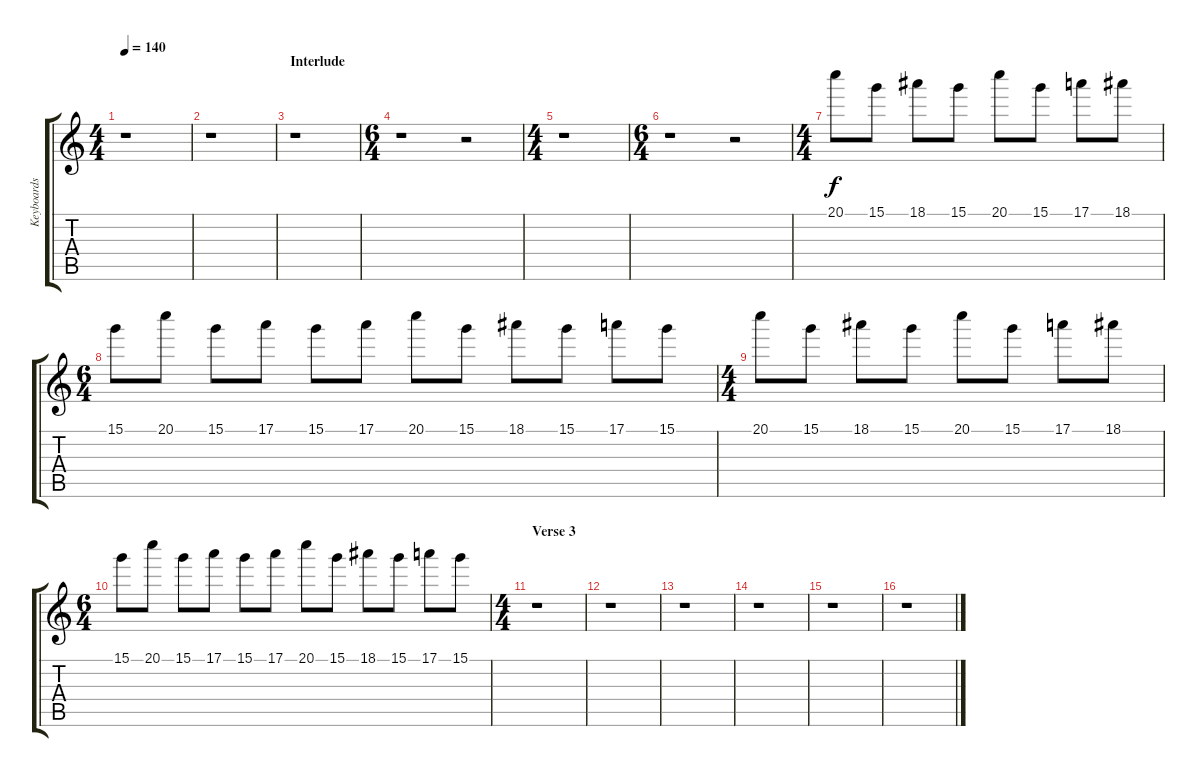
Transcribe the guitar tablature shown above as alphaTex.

\track ("Keyboards 5" "Keyboards ") {instrument xylophone}
\staff {score tabs}
\tuning (E5 B4 G4 D4 A3 E3) {hide}
\ts (4 4)
\tempo 140
\clef g2
\ks c
r.1{dy f} |
r.1 |
\section ("" "Interlude")
r.1 |
\ts (6 4)
r.1 r.2 |
\ts (4 4)
r.1 |
\ts (6 4)
r.1 r.2 |
\ts (4 4)
20.1.8 15.1.8 18.1.8 15.1.8 20.1.8 15.1.8 17.1.8 18.1.8 |
\ts (6 4)
15.1.8 20.1.8 15.1.8 17.1.8 15.1.8 17.1.8 20.1.8 15.1.8 18.1.8 15.1.8 17.1.8 15.1.8 |
\ts (4 4)
20.1.8 15.1.8 18.1.8 15.1.8 20.1.8 15.1.8 17.1.8 18.1.8 |
\ts (6 4)
15.1.8 20.1.8 15.1.8 17.1.8 15.1.8 17.1.8 20.1.8 15.1.8 18.1.8 15.1.8 17.1.8 15.1.8 |
\ts (4 4)
\section ("" "Verse 3")
r.1 |
r.1 |
r.1 |
r.1 |
r.1 |
r.1
